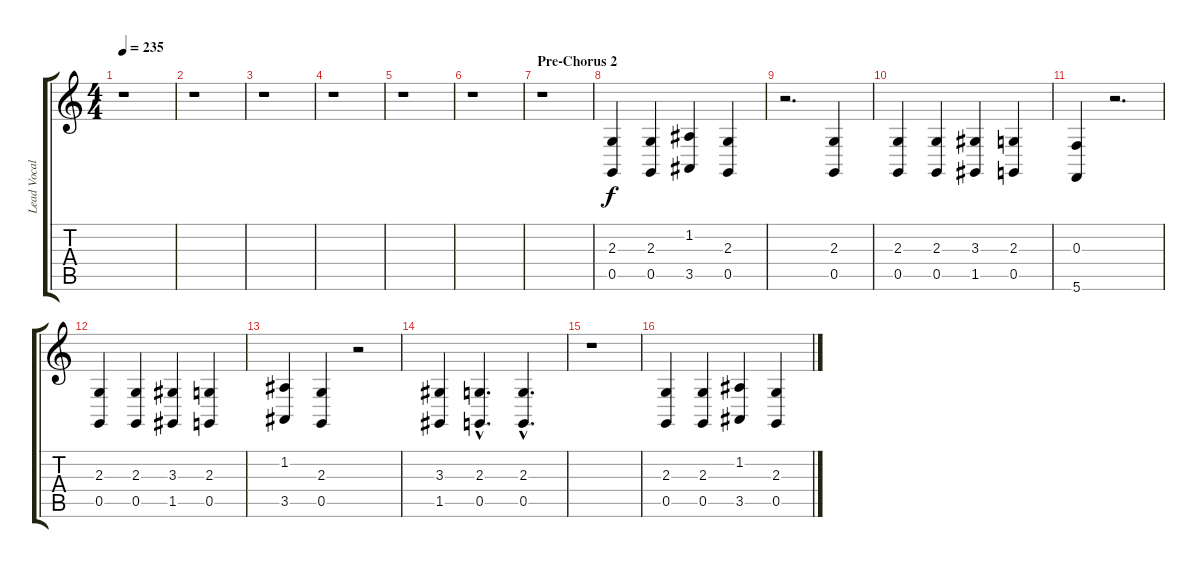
\track ("Lead Vocals (Josh)" "Lead Vocal") {instrument lead1square}
\staff {score tabs}
\tuning (D4 A3 F3 C3 G2 C2) {hide}
\ts (4 4)
\tempo 235
\clef g2
\ks c
r.1{dy f} |
r.1 |
r.1 |
r.1 |
r.1 |
r.1 |
\section ("" "Pre-Chorus 2")
r.1{volume 16} |
(2.3 0.5).4 (2.3 0.5).4 (1.2 3.5).4 (2.3 0.5).4 |
r.2{d} (2.3 0.5).4 |
(2.3 0.5).4 (2.3 0.5).4 (3.3 1.5).4 (2.3 0.5).4 |
(0.3 5.6).4 r.2{d} |
(2.3 0.5).4 (2.3 0.5).4 (3.3 1.5).4 (2.3 0.5).4 |
(1.2 3.5).4 (2.3 0.5).4 r.2 |
(3.3 1.5).4 (2.3{hac} 0.5{hac}).4{d} (2.3{hac} 0.5{hac}).4{d} |
r.1 |
(2.3 0.5).4 (2.3 0.5).4 (1.2 3.5).4 (2.3 0.5).4
